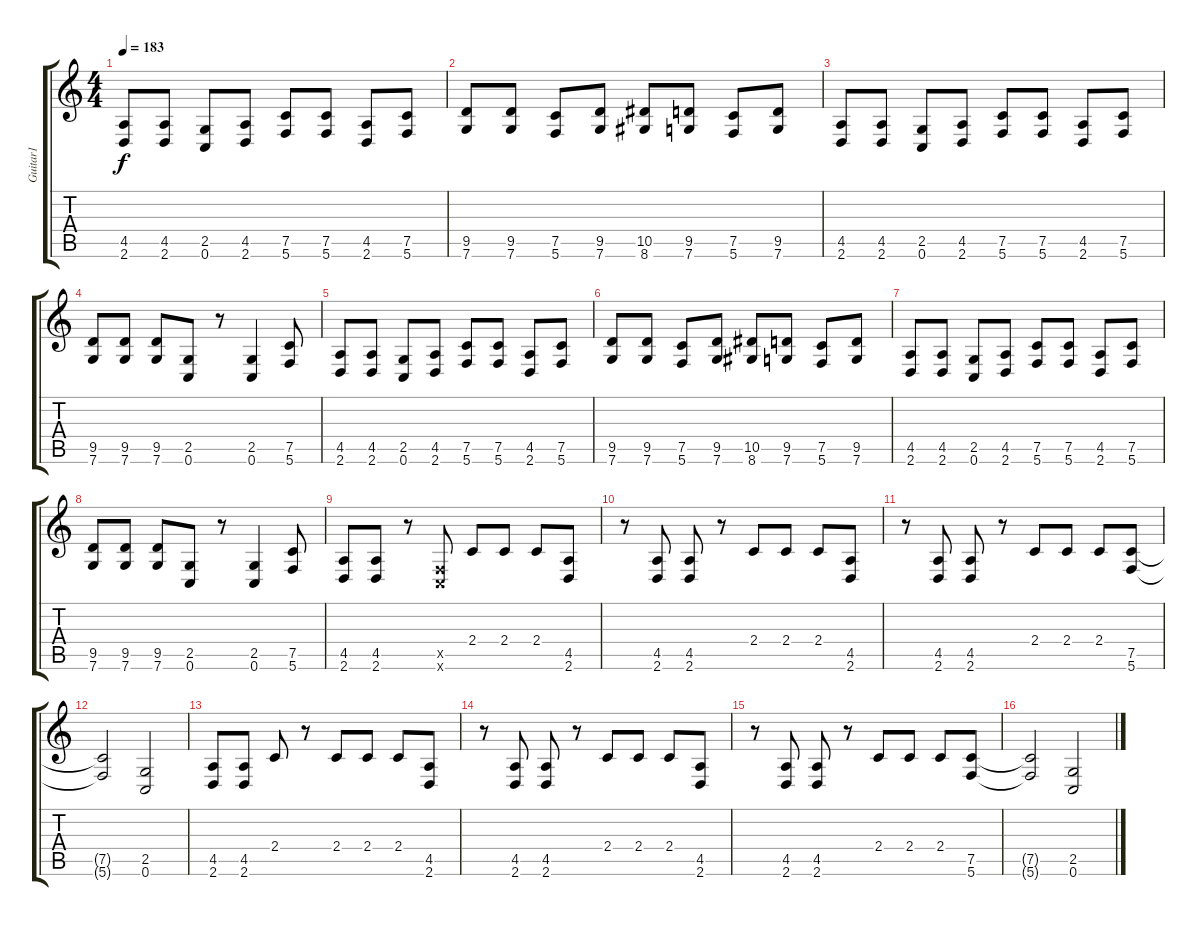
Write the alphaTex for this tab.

\track ("Guitar1" "Guitar1") {instrument distortionguitar}
\staff {score tabs}
\tuning (C4 G3 Eb3 Bb2 F2 C2) {hide}
\ts (4 4)
\tempo 183
\clef g2
\ks c
(4.5 2.6).8{dy f} (4.5 2.6).8 (2.5 0.6).8 (4.5 2.6).8 (7.5 5.6).8 (7.5 5.6).8 (4.5 2.6).8 (7.5 5.6).8 |
(9.5 7.6).8 (9.5 7.6).8 (7.5 5.6).8 (9.5 7.6).8 (10.5 8.6).8 (9.5 7.6).8 (7.5 5.6).8 (9.5 7.6).8 |
(4.5 2.6).8 (4.5 2.6).8 (2.5 0.6).8 (4.5 2.6).8 (7.5 5.6).8 (7.5 5.6).8 (4.5 2.6).8 (7.5 5.6).8 |
(9.5 7.6).8 (9.5 7.6).8 (9.5 7.6).8 (2.5 0.6).8 r.8 (2.5 0.6).4 (7.5 5.6).8 |
(4.5 2.6).8 (4.5 2.6).8 (2.5 0.6).8 (4.5 2.6).8 (7.5 5.6).8 (7.5 5.6).8 (4.5 2.6).8 (7.5 5.6).8 |
(9.5 7.6).8 (9.5 7.6).8 (7.5 5.6).8 (9.5 7.6).8 (10.5 8.6).8 (9.5 7.6).8 (7.5 5.6).8 (9.5 7.6).8 |
(4.5 2.6).8 (4.5 2.6).8 (2.5 0.6).8 (4.5 2.6).8 (7.5 5.6).8 (7.5 5.6).8 (4.5 2.6).8 (7.5 5.6).8 |
(9.5 7.6).8 (9.5 7.6).8 (9.5 7.6).8 (2.5 0.6).8 r.8 (2.5 0.6).4 (7.5 5.6).8 |
(4.5 2.6).8 (4.5 2.6).8 r.8 (0.5{x} 0.6{x}).8 2.4.8 2.4.8 2.4.8 (4.5 2.6).8 |
r.8 (4.5 2.6).8 (4.5 2.6).8 r.8 2.4.8 2.4.8 2.4.8 (4.5 2.6).8 |
r.8 (4.5 2.6).8 (4.5 2.6).8 r.8 2.4.8 2.4.8 2.4.8 (7.5 5.6).8 |
(7.5{t} 5.6{t}).2 (2.5 0.6).2 |
(4.5 2.6).8 (4.5 2.6).8 2.4.8 r.8 2.4.8 2.4.8 2.4.8 (4.5 2.6).8 |
r.8 (4.5 2.6).8 (4.5 2.6).8 r.8 2.4.8 2.4.8 2.4.8 (4.5 2.6).8 |
r.8 (4.5 2.6).8 (4.5 2.6).8 r.8 2.4.8 2.4.8 2.4.8 (7.5 5.6).8 |
(7.5{t} 5.6{t}).2 (2.5 0.6).2
